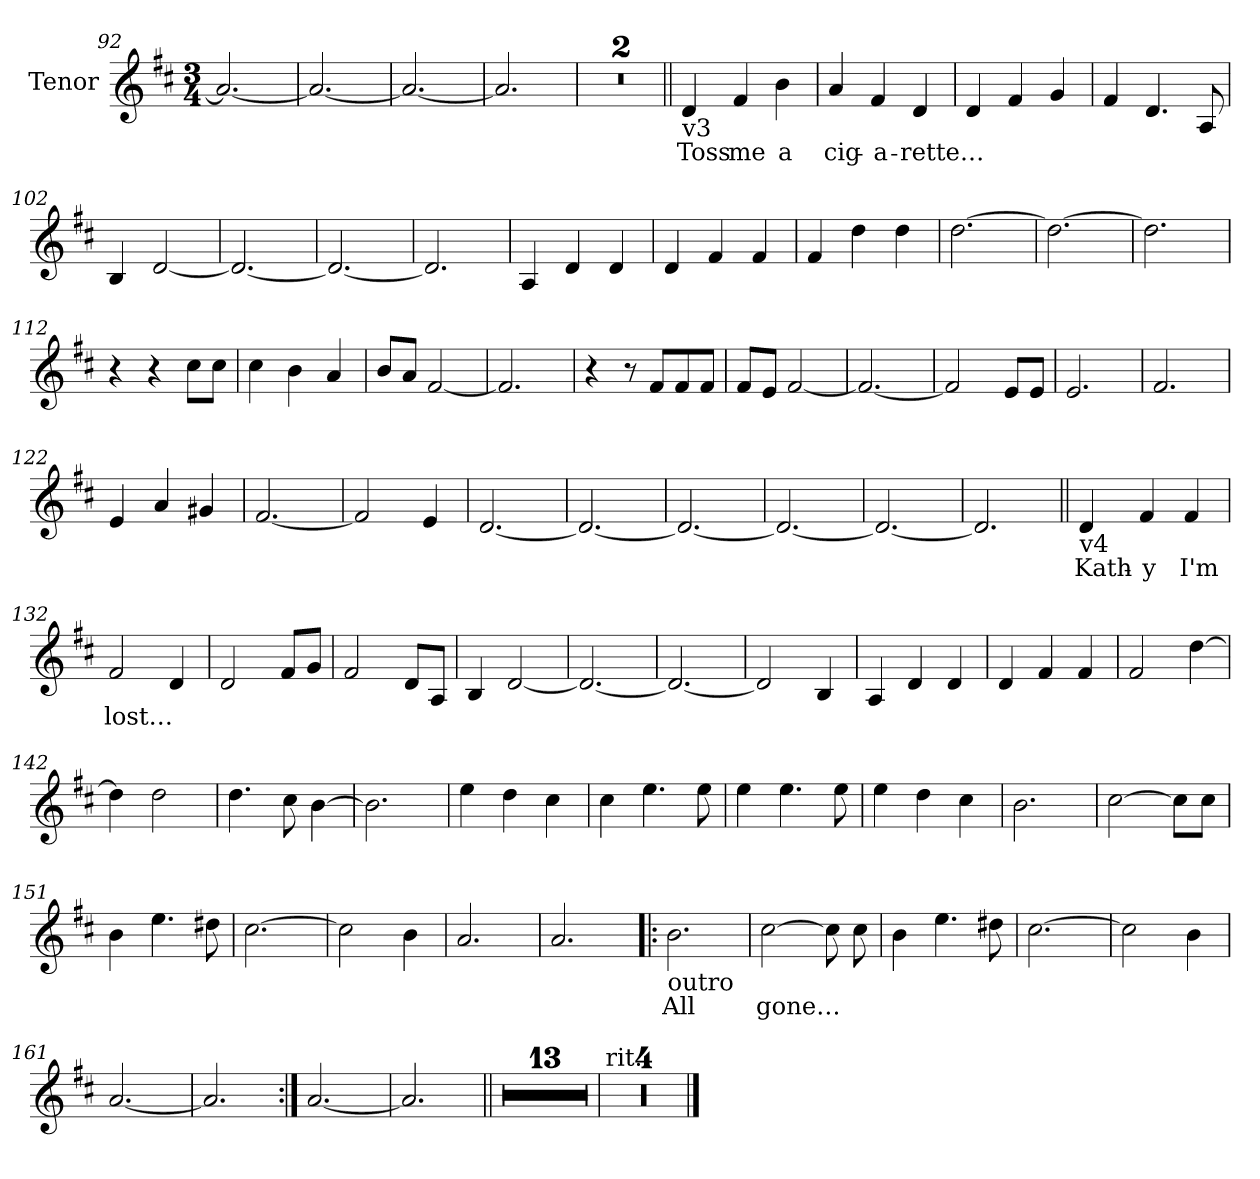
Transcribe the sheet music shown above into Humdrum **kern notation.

**kern	**text
*part1	*part1
*staff1	*staff1
*I"Tenor	*
*I'T.	*
*clefG2	*
*ITrd7c12	*
*k[f#c#]	*
*D:	*
*M3/4	*
=92	=92
2.Ai/_<	.
=93	=93
2.Ai/_<	.
=94	=94
2.Ai/_<	.
=95	=95
2.Ai/]	.
=96	=96
!LO:N:vis=1	!
2.r	.
=97	=97
!LO:N:vis=1	!
2.r	.
!!LO:LB:g=z
=98||	=98||
!LO:TX:b:t=v3	!
!	!LO:LY:b:color=#0055FF
4Di/	Toss
!	!LO:LY:b:color=#0055FF
4F#i/	me
!	!LO:LY:b:color=#0055FF
4Bi\	a
=99	=99
!	!LO:LY:b:color=#0055FF
4Ai/	cig-
!	!LO:LY:b:color=#0055FF
4F#i/	-a-
!	!LO:LY:b:color=#0055FF
4Di/	-rette…
=100	=100
4Di/	.
4F#i/	.
4Gi/	.
=101	=101
4F#i/	.
4.Di/	.
8AAi/	.
=102	=102
4BBi/	.
[<2Di/	.
=103	=103
2.Di/_<	.
=104	=104
2.Di/_<	.
!!LO:LB:g=z
=105	=105
2.Di/]	.
=106	=106
4AAi/	.
4Di/	.
4Di/	.
=107	=107
4Di/	.
4F#i/	.
4F#i/	.
=108	=108
4F#i/	.
4di\	.
4di\	.
=109	=109
[>2.di\	.
=110	=110
2.di\_>	.
=111	=111
2.di\]	.
!!LO:LB:g=z
=112	=112
4r	.
4r	.
8c#i\L	.
8c#i\J	.
=113	=113
4c#i\	.
4Bi\	.
4Ai/	.
=114	=114
8Bi/L	.
8Ai/J	.
[<2F#i/	.
=115	=115
2.F#i/]	.
=116	=116
4r	.
8r	.
8F#i/L	.
8F#i/	.
8F#i/J	.
=117	=117
8F#i/L	.
8Ei/J	.
[<2F#i/	.
=118	=118
2.F#i/_<	.
!!LO:LB:g=z
=119	=119
2F#i/]	.
8Ei/L	.
8Ei/J	.
=120	=120
2.Ei/	.
=121	=121
2.F#i/	.
=122	=122
4Ei/	.
4Ai/	.
4G#Xi/	.
=123	=123
[<2.F#i/	.
=124	=124
2F#i/]	.
4Ei/	.
!!LO:LB:g=z
=125	=125
[<2.Di/	.
=126	=126
2.Di/_<	.
=127	=127
2.Di/_<	.
=128	=128
2.Di/_<	.
=129	=129
2.Di/_<	.
=130	=130
2.Di/]	.
!!LO:LB:g=z
=131||	=131||
!LO:TX:b:t=v4	!
!	!LO:LY:b:color=#0055FF
4Di/	Kath-
!	!LO:LY:b:color=#0055FF
4F#i/	-y
!	!LO:LY:b:color=#0055FF
4F#i/	I'm
=132	=132
!	!LO:LY:b:color=#0055FF
2F#i/	lost…
4Di/	.
=133	=133
2Di/	.
8F#i/L	.
8Gi/J	.
=134	=134
2F#i/	.
8Di/L	.
8AAi/J	.
=135	=135
4BBi/	.
[<2Di/	.
=136	=136
2.Di/_<	.
=137	=137
2.Di/_<	.
!!LO:LB:g=z
=138	=138
2Di/]	.
4BBi/	.
=139	=139
4AAi/	.
4Di/	.
4Di/	.
=140	=140
4Di/	.
4F#i/	.
4F#i/	.
=141	=141
2F#i/	.
[>4di\	.
=142	=142
4di\]	.
2di\	.
=143	=143
4.di\	.
8c#i\	.
[>4Bi\	.
=144	=144
2.Bi\]	.
=145	=145
4ei\	.
4di\	.
4c#i\	.
!!LO:LB:g=z
=146	=146
4c#i\	.
4.ei\	.
8ei\	.
=147	=147
4ei\	.
4.ei\	.
8ei\	.
=148	=148
4ei\	.
4di\	.
4c#i\	.
=149	=149
2.Bi\	.
=150	=150
[>2c#i\	.
8c#i\L]	.
8c#i\J	.
!!LO:LB:g=z
=151	=151
4Bi\	.
4.ei\	.
8d#Xi\	.
=152	=152
[>2.c#i\	.
=153	=153
2c#i\]	.
4Bi\	.
=154	=154
2.Ai/	.
=155	=155
2.Ai/	.
!!LO:PB:g=z
=156!|:	=156!|:
!LO:TX:b:t=outro	!
!	!LO:LY:b:color=#0055FF
2.Bi\	All
=157	=157
!	!LO:LY:b:color=#0055FF
[>2c#i\	gone…
8c#i\]	.
8c#i\	.
=158	=158
4Bi\	.
4.ei\	.
8d#Xi\	.
=159	=159
[>2.c#i\	.
=160	=160
2c#i\]	.
4Bi\	.
=161	=161
[<2.Ai/	.
=162	=162
2.Ai/]	.
!!LO:LB:g=z
=163:|!	=163:|!
[<2.Ai/	.
=164	=164
2.Ai/]	.
=165||	=165||
!LO:N:vis=1	!
2.r	.
=166	=166
!LO:N:vis=1	!
2.r	.
=167	=167
!LO:N:vis=1	!
2.r	.
=168	=168
!LO:N:vis=1	!
2.r	.
=169	=169
!LO:N:vis=1	!
2.r	.
=170	=170
!LO:N:vis=1	!
2.r	.
=171	=171
!LO:N:vis=1	!
2.r	.
!!LO:LB:g=z
=172	=172
!LO:N:vis=1	!
2.r	.
=173	=173
!LO:N:vis=1	!
2.r	.
=174	=174
!LO:N:vis=1	!
2.r	.
=175	=175
!LO:N:vis=1	!
2.r	.
=176	=176
!LO:N:vis=1	!
2.r	.
=177	=177
!LO:N:vis=1	!
2.r	.
=178	=178
!LO:TX:t=rit.	!
!LO:N:vis=1	!
2.r	.
=179	=179
!LO:N:vis=1	!
2.r	.
=180	=180
!LO:N:vis=1	!
2.r	.
=181	=181
!LO:N:vis=1	!
2.r	.
==	==
*-	*-
